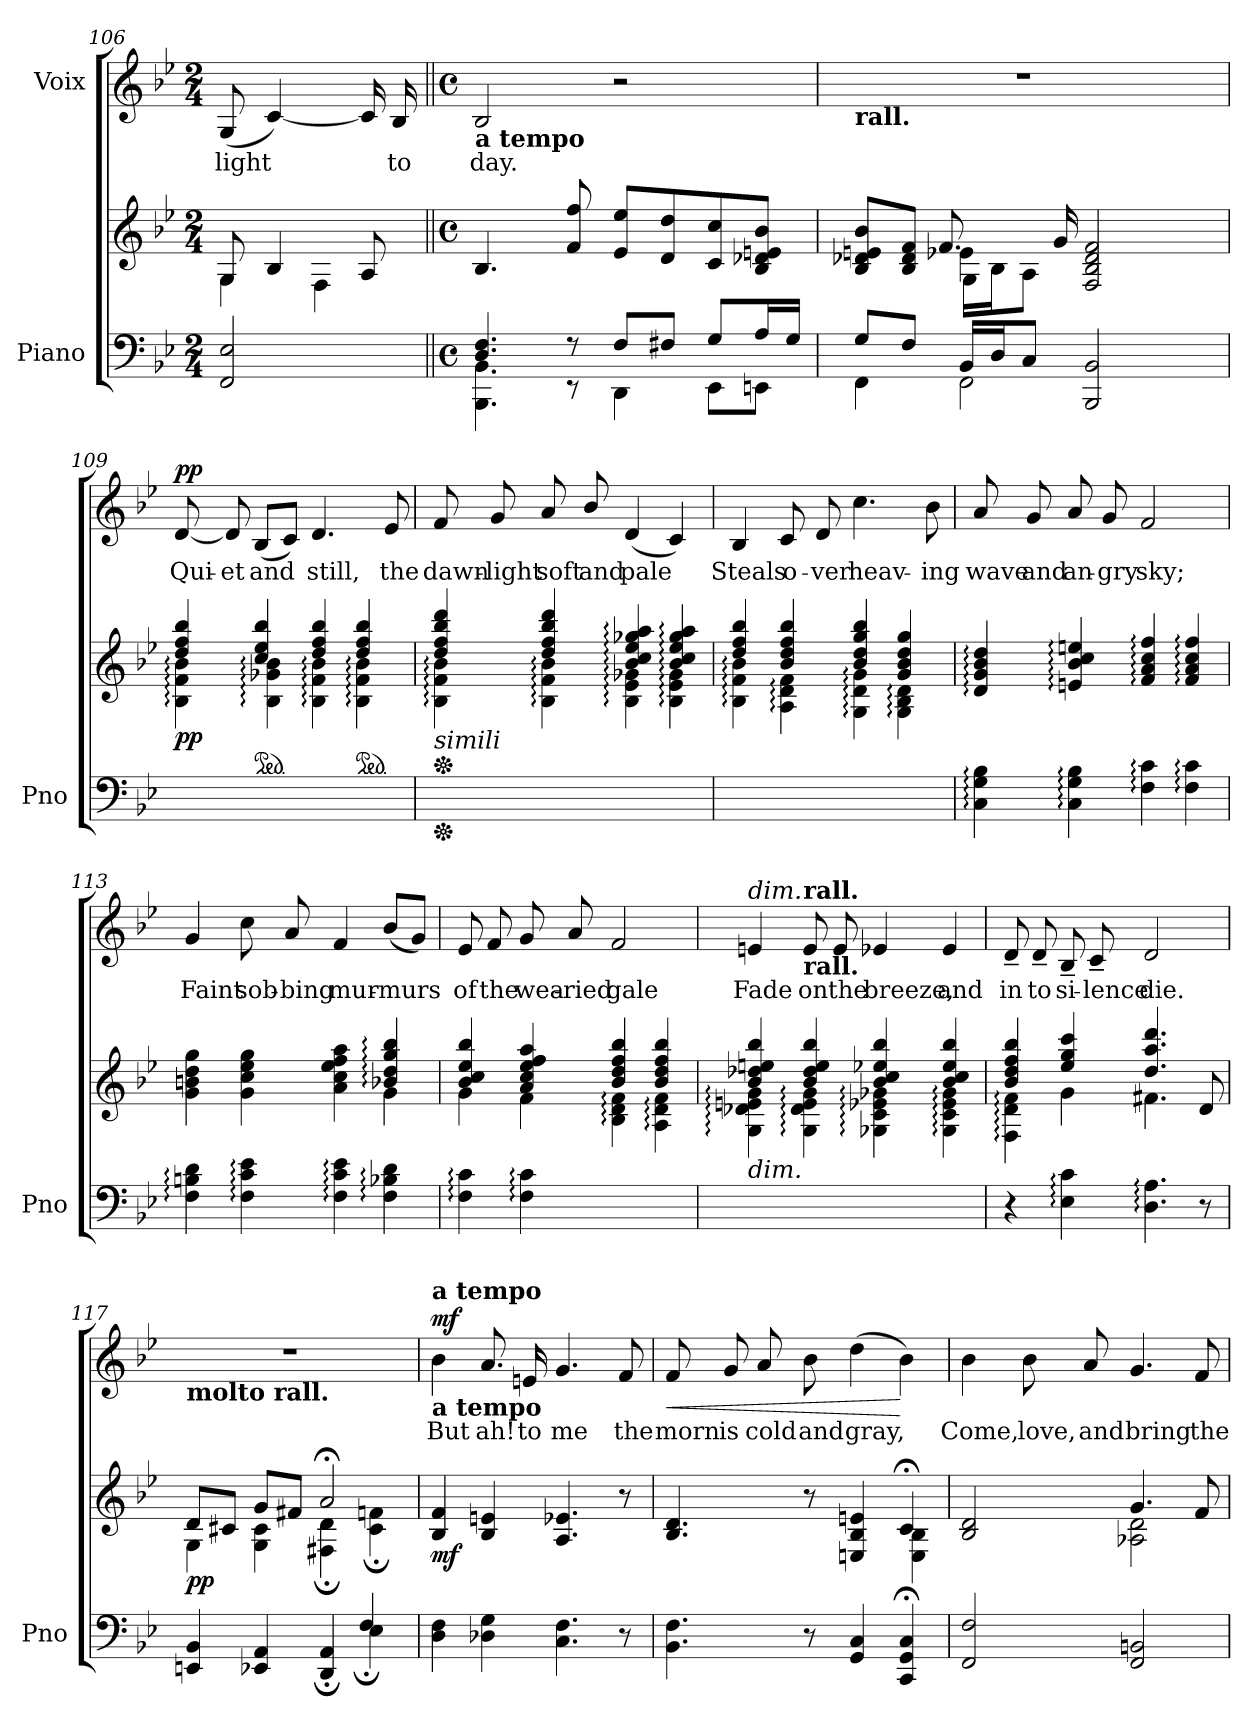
**kern	**kern	**dynam	**kern	**text	**dynam
*part2	*part2	*part2	*part1	*part1	*part1
*staff3	*staff2	*staff2/3	*staff1	*staff1	*staff1
*I"Piano	*	*	*I"Voix	*	*
*I'Pno	*	*	*	*	*
*clefF4	*clefG2	*	*clefG2	*	*
*k[b-e-]	*k[b-e-]	*	*k[b-e-]	*	*
*M2/4	*M2/4	*	*M2/4	*	*
=106	=106	=106	=106	=106	=106
*	*^	*	*	*	*
2FF/ 2E-/	8G/	4G\	.	(8G/	light	.
.	4B-/	.	.	[4c/)	.	.
.	.	4F\	.	.	.	.
.	8A/	.	.	16c/]	.	.
.	.	.	.	16B-/	to	.
*	*v	*v	*	*	*	*
!!LO:LB:g=z
=107||	=107||	=107||	=107||	=107||	=107||
*M4/4	*M4/4	*	*M4/4	*	*
*met(c)	*met(c)	*	*met(c)	*	*
*^	*	*	*	*	*
!	!	!	!	!LO:TX:b:B:t=a tempo	!	!
4.D/ 4.F/	4.BBB-\ 4.BB-\	4.B-/	.	2B-/	day.	.
8r	8r	8f/ 8ff/	.	.	.	.
8F/L	4DD\	8e-/ 8ee-/L	.	2r	.	.
8F#X/J	.	8d/ 8dd/	.	.	.	.
8G/L	8EE-\L	8c/ 8cc/	.	.	.	.
16A/L	8EEn\J	8B-/ 8d-X/ 8en/ 8b-/J	.	.	.	.
16G/JJ	.	.	.	.	.	.
=108	=108	=108	=108	=108	=108	=108
*	*	*^	*	*	*	*
*	*	*	*^	*	*	*	*
!	!	!	!	!	!	!LO:TX:b:B:t=rall.	!	!
8G/L	4FF\	4ryy	8B-/ 8d-X/ 8en/ 8b-/L	4ryy	.	1r	.	.
8F/J	.	.	8B-/ 8d-/ 8f/J	.	.	.	.	.
16BB-/LL	2FF\	4e-X\	8.f/	16G\LL	.	.	.	.
16D/J	.	.	.	16B-\J	.	.	.	.
8C/J	.	.	.	8A\J	.	.	.	.
.	.	.	16g/	.	.	.	.	.
2BBB-/ 2BB-/	.	2ryy	2F/ 2B-/ 2d-/ 2f/	2ryy	.	.	.	.
.	4ryy	.	.	.	.	.	.	.
*	*	*	*v	*v	*	*	*	*
=109	=109	=109	=109	=109	=109	=109	=109
!	!	!	!	!LO:DY:b	!	!	!LO:DY:a
*v	*v	*	*	*	*	*	*
1ryy	4dd/ 4ff/ 4bb-/	4B-\: 4f\: 4b-\:	pp	[8d/	Qui-	pp
.	.	.	.	8d/]	-et	.
*	*ped	*	*	*	*	*
.	4cc/ 4ee-/ 4bb-/	4B-\: 4g-X\: 4b-\:	.	(8B-/L	and	.
.	.	.	.	8c/J)	.	.
.	4dd/ 4ff/ 4bb-/	4B-\: 4f\: 4b-\:	.	4.d/	still,	.
*	*ped	*	*	*	*	*
.	4dd/ 4ff/ 4bb-/	4B-\: 4f\: 4b-\:	.	.	.	.
.	.	.	.	8e-/	the	.
=110	=110	=110	=110	=110	=110	=110
*Xped	*	*	*	*	*	*
*	*Xped	*	*	*	*	*
!	!LO:TX:b:i:t=simili	!	!	!	!	!
1ryy	4dd/ 4ff/ 4bb-/ 4ddd/	4B-\: 4f\: 4b-\:	.	8f/	dawn-	.
.	.	.	.	8g/	-light	.
.	4dd/ 4ff/ 4bb-/ 4ddd/	4B-\: 4f\: 4b-\:	.	8a/	soft	.
.	.	.	.	8b-/	and	.
.	4b-/: 4cc/: 4ee-/: 4gg-X/: 4aa/:	4B-\: 4e-\: 4g-X\:	.	(4d/	pale	.
.	4b-/: 4cc/: 4ee-/: 4gg-/: 4aa/:	4B-\: 4e-\: 4g-\:	.	4c/)	.	.
!!LO:LB:g=z
=111	=111	=111	=111	=111	=111	=111
1ryy	4dd/ 4ff/ 4bb-/	4B-\: 4f\: 4b-\:	.	4B-/	Steals	.
.	4b-/ 4dd/ 4ff/ 4bb-/	4A\: 4d\: 4f\:	.	8c/	o-	.
.	.	.	.	8d/	-ver	.
.	4b-/ 4dd/ 4gg/ 4bb-/	4G\: 4d\: 4g\:	.	4.cc\	heav-	.
.	4g/ 4b-/ 4dd/ 4gg/	4G\: 4B-\: 4d\:	.	.	.	.
.	.	.	.	8b-\	-ing	.
*	*v	*v	*	*	*	*
=112	=112	=112	=112	=112	=112
4C\: 4G\: 4B-\:	4d/: 4g/: 4b-/: 4dd/:	.	8a/	wave	.
.	.	.	8g/	and	.
4C\: 4G\: 4B-\:	4en/: 4b-/: 4cc/: 4een/:	.	8a/	an-	.
.	.	.	8g/	-gry	.
4F\: 4c\:	4f/: 4a/: 4cc/: 4ff/:	.	2f/	sky;	.
4F\: 4c\:	4f/: 4a/: 4cc/: 4ff/:	.	.	.	.
=113	=113	=113	=113	=113	=113
*	*^	*	*	*	*
4F\: 4Bn\: 4d\:	2ryy	4g\: 4bn\: 4dd\: 4gg\:	.	4g/	Faint	.
4F\: 4c\: 4e-\:	.	4g\: 4cc\: 4ee-\: 4gg\:	.	8cc\	sob-	.
.	.	.	.	8a/	-bing	.
4F\: 4c\: 4e-\:	4ryy	4a\: 4cc\: 4ee-\: 4ff\: 4aa\:	.	4f/	mur-	.
4F\: 4B-X\: 4d\:	4b-X/: 4dd/: 4gg/: 4bb-/:	4g\	.	(8b-/L	-murs	.
.	.	.	.	8g/J)	.	.
=114	=114	=114	=114	=114	=114	=114
4F\: 4c\:	4b-/ 4cc/ 4ee-/ 4bb-/	4g\	.	8e-/	of	.
.	.	.	.	8f/	the	.
4F\: 4c\:	4a/ 4cc/ 4ee-/ 4ff/ 4aa/	4f\	.	8g/	wea-	.
.	.	.	.	8a/	-ried	.
2ryy	4b-/ 4dd/ 4ff/ 4bb-/	4B-\: 4d\: 4f\:	.	2f/	gale	.
.	4b-/ 4dd/ 4ff/ 4bb-/	4A\: 4d\: 4f\:	.	.	.	.
!!LO:LB:g=z
=115	=115	=115	=115	=115	=115	=115
!	!	!	!	!LO:TX:a:i:t=dim.	!	!
!	!LO:TX:b:i:t=dim.	!	!	!	!	!
1ryy	4b-/ 4dd-X/ 4een/ 4bb-/	4G\: 4d-X\: 4en\: 4g\:	.	4en/	Fade	.
!	!	!	!	!LO:TX:b:B:t=rall.	!	!
!	!	!	!	!LO:TX:a:B:t=rall.	!	!
.	4b-/ 4dd-/ 4ee/ 4bb-/	4G\: 4d-\: 4e\: 4g\:	.	8e/	on	.
.	.	.	.	8e/	the	.
.	4b-/ 4cc/ 4ee-X/ 4bb-/	4G-X\: 4c\: 4e-X\: 4g-X\:	.	4e-X/	breeze,	.
.	4b-/ 4cc/ 4ee-/ 4bb-/	4G-\: 4c\: 4e-\: 4g-\:	.	4e-/	and	.
=116	=116	=116	=116	=116	=116	=116
4r	4b-/ 4dd/ 4ff/ 4bb-/	4F\: 4d\: 4f\:	.	8d~/	in	.
.	.	.	.	8d~/	to	.
4E-\: 4c\:	4ee-/ 4gg/ 4ccc/	4g\	.	8B-~/	si-	.
.	.	.	.	8c~/	-lence	.
4.D\: 4.A\:	4.dd/ 4.aa/ 4.ddd/	4.f#X\	.	2d/	die.	.
8r	8d/	8ryy	.	.	.	.
=117	=117	=117	=117	=117	=117	=117
*^	*	*	*	*	*	*
!	!	!	!	!	!LO:TX:b:B:t=molto rall.	!	!
!	!	!	!	!LO:DY:b	!	!	!
2ryy	4EEn/ 4BB-/	8d/L	4G\	pp	1r	.	.
.	.	8c#X/J	.	.	.	.	.
.	4EE-X/ 4AA/	8g/L	4G\ 4c#\	.	.	.	.
.	.	8f#X/J	.	.	.	.	.
4ryy	4DD/; 4AA/;	2a;</	4F#X\; 4d\;	.	.	.	.
4E-\	4F;/	.	4c#\; 4fn\;	.	.	.	.
=118	=118	=118	=118	=118	=118	=118	=118
!	!	!	!	!	!LO:TX:b:B:t=a tempo	!	!
!	!	!	!	!	!LO:TX:a:B:t=a tempo	!	!
!	!	!	!	!LO:DY:b	!	!	!LO:DY:a
*v	*v	*	*	*	*	*	*
*	*v	*v	*	*	*	*
4D\ 4F\	4B-/ 4f/	mf	4b-\	But	mf
4D-X\ 4G\	4B-/ 4en/	.	8.a/	ah!	.
.	.	.	16en/	to	.
4.C\ 4.F\	4.A/ 4.e-X/	.	4.g/	me	.
8r	8r	.	8f/	the	.
!!LO:PB:g=z
=119	=119	=119	=119	=119	=119
*	*^	*	*	*	*
!	!	!	!	!	!	!LO:HP:b
4.BB-\ 4.F\	4.B-/ 4.d/	2ryy	.	8f/	morn	<
.	.	.	.	8g/	is	.
.	.	.	.	8a/	cold	.
8r	8r	.	.	8b-\	and	.
4GG/ 4C/	4En/ 4B-/ 4en/	4ryy	.	(4dd\	gray,	.
4CC/; 4GG/; 4C/;	4c;</	4E\ 4B-\	.	4b-\)	.	[
=120	=120	=120	=120	=120	=120	=120
2FF/ 2F/	2B-/ 2d/	2ryy	.	4b-\	Come,	.
.	.	.	.	8b-\	love,	.
.	.	.	.	8a/	and	.
2FF/ 2BBn/	4.g/	2A-X\ 2d\	.	4.g/	bring	.
.	8f/	.	.	8f/	the	.
*	*v	*v	*	*	*	*
=	=	=	=	=	=
*-	*-	*-	*-	*-	*-
